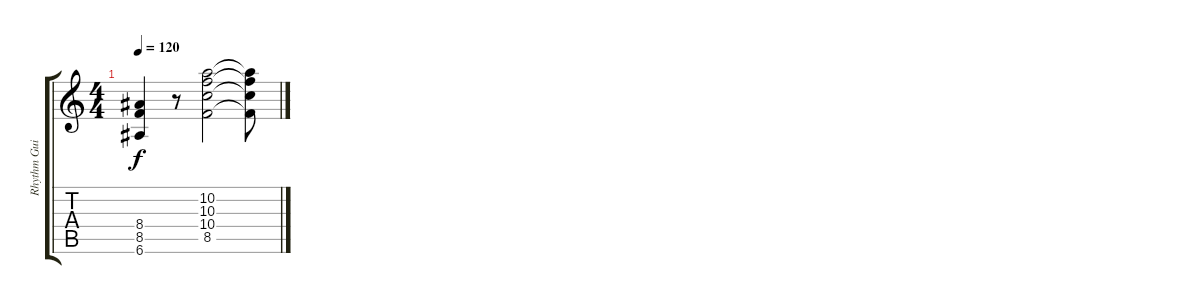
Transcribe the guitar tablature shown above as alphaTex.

\track ("Rhythm Guitar" "Rhythm Gui") {instrument overdrivenguitar}
\staff {score tabs}
\tuning (E4 B3 G3 D3 A2 E2) {hide}
\ts (4 4)
\tempo 120
\clef g2
\ks c
(8.4 8.5 6.6).4{dy f} r.8 (10.2 10.3 10.4 8.5).2 (10.2{t} 10.3{t} 10.4{t} 8.5{t}).8
